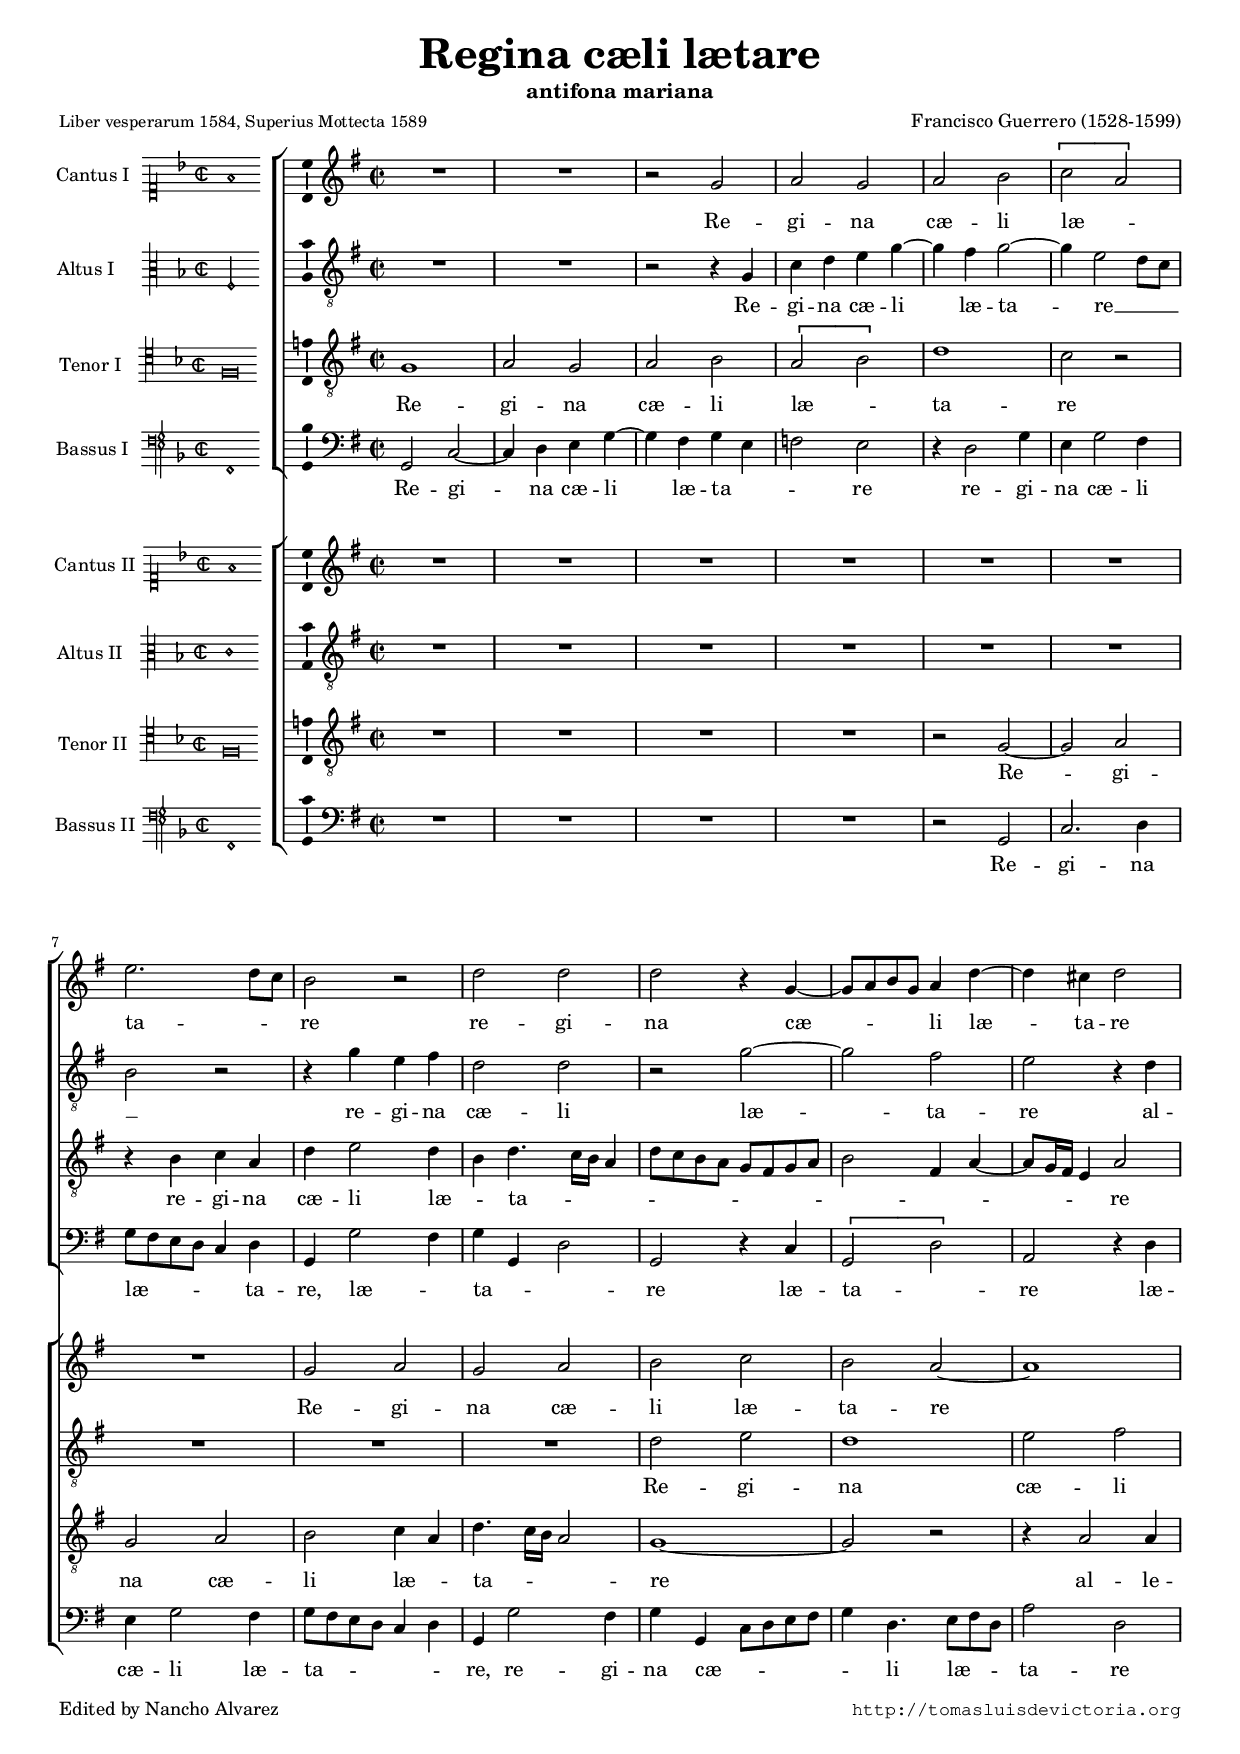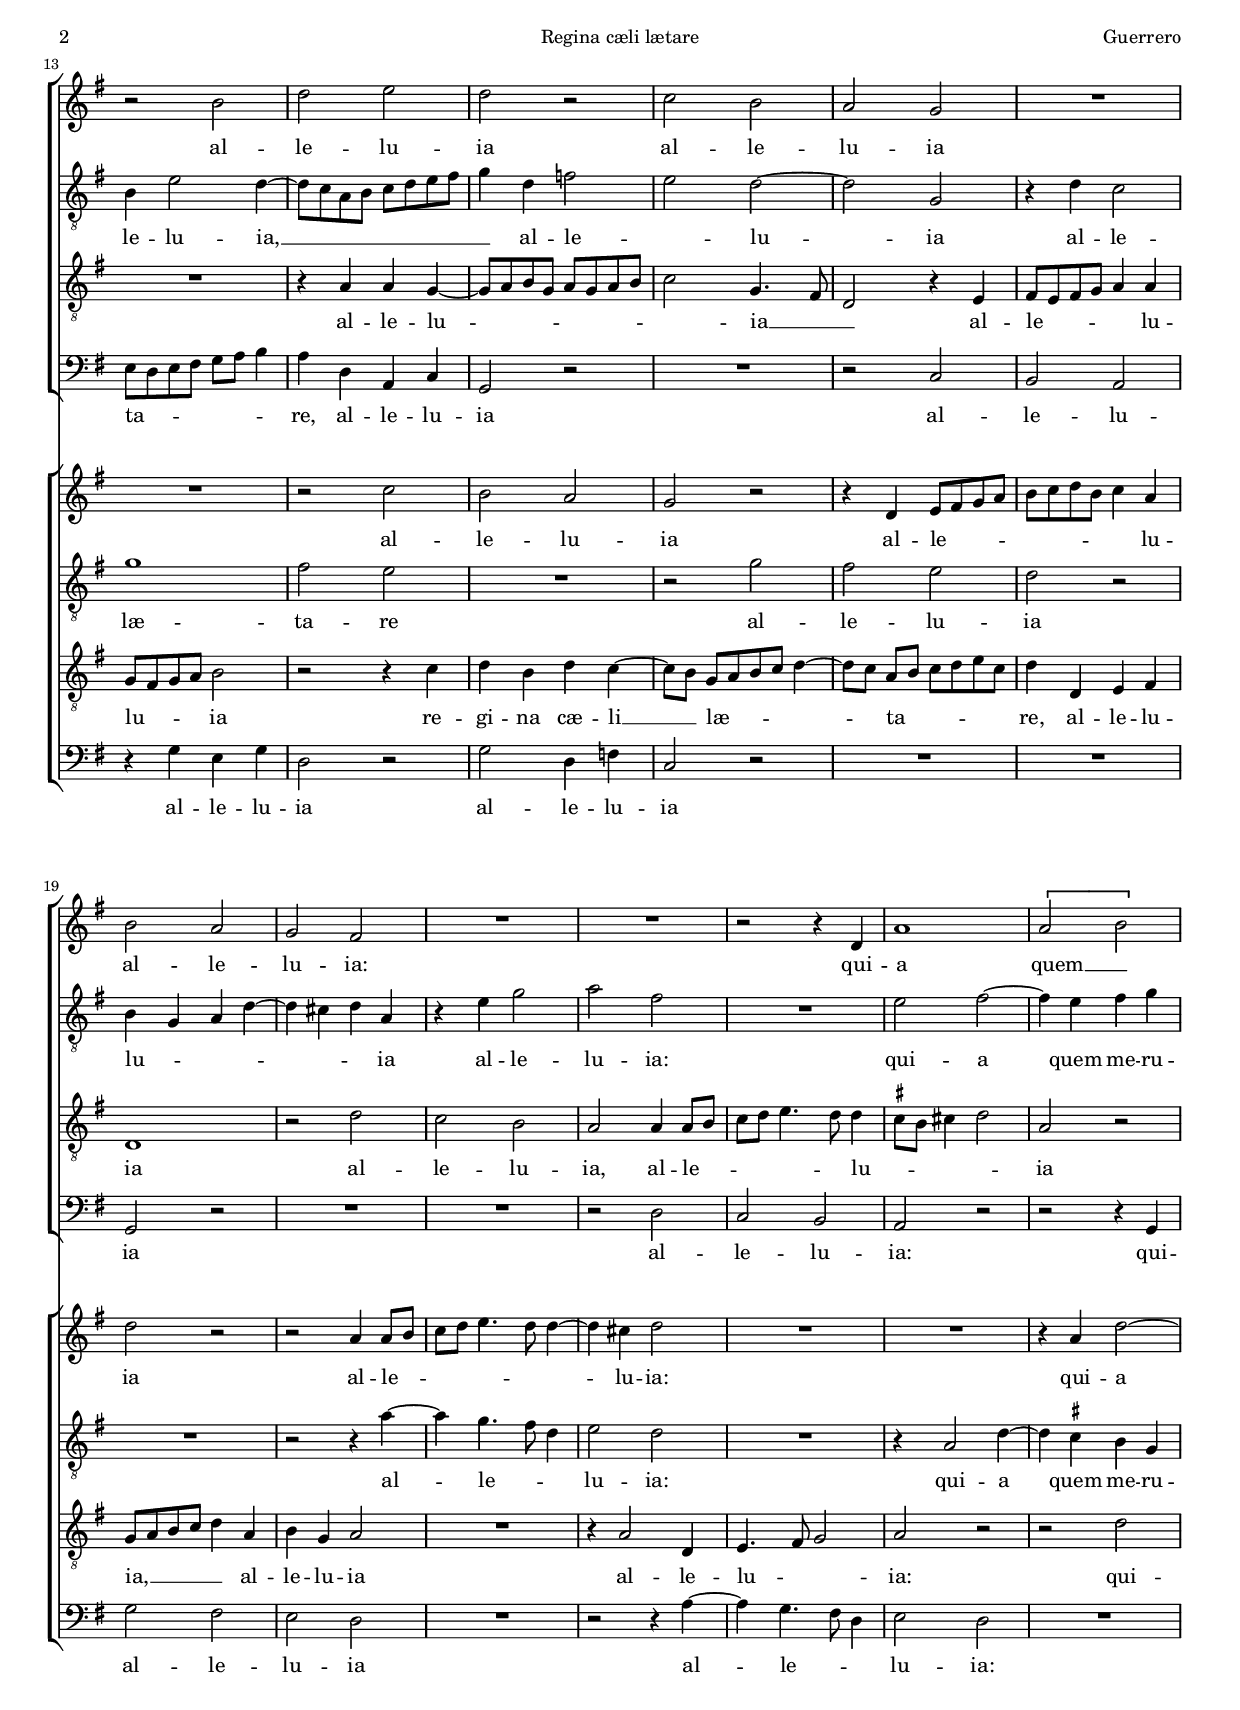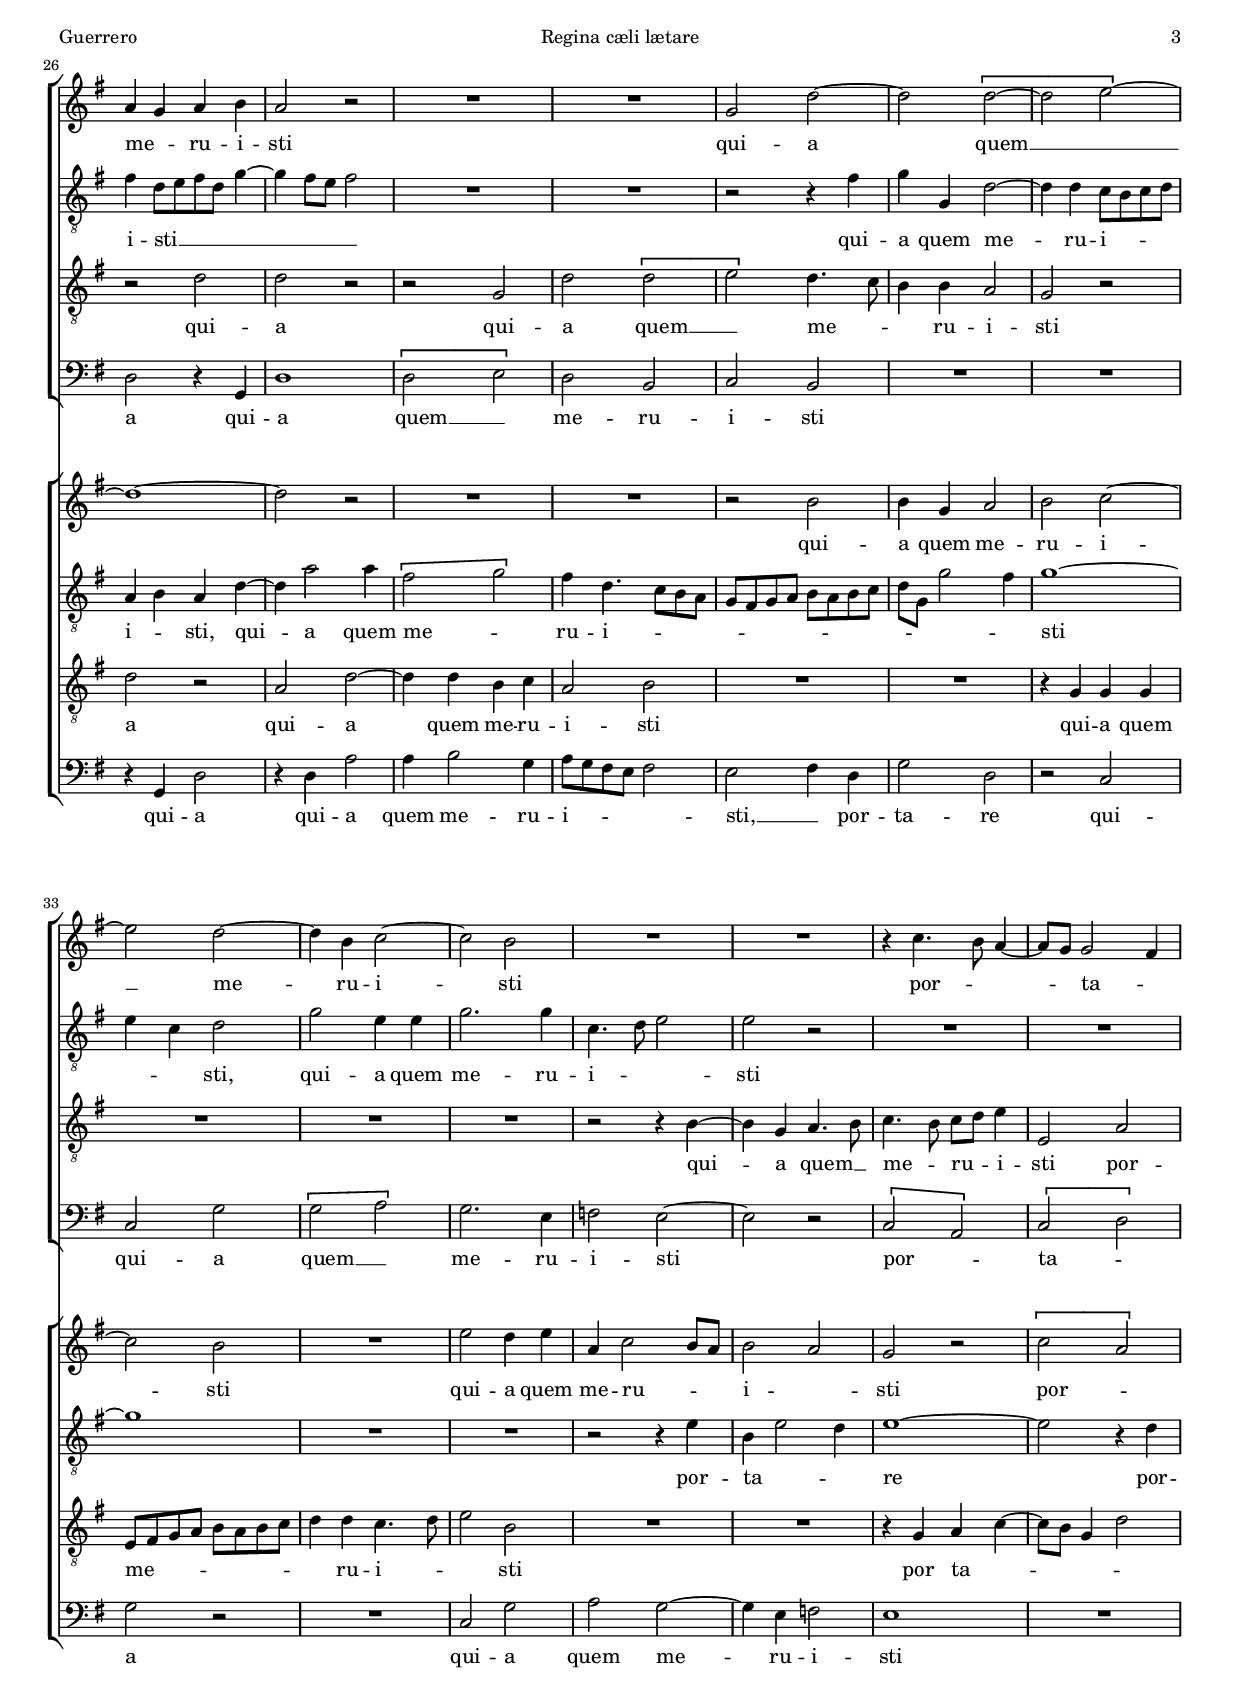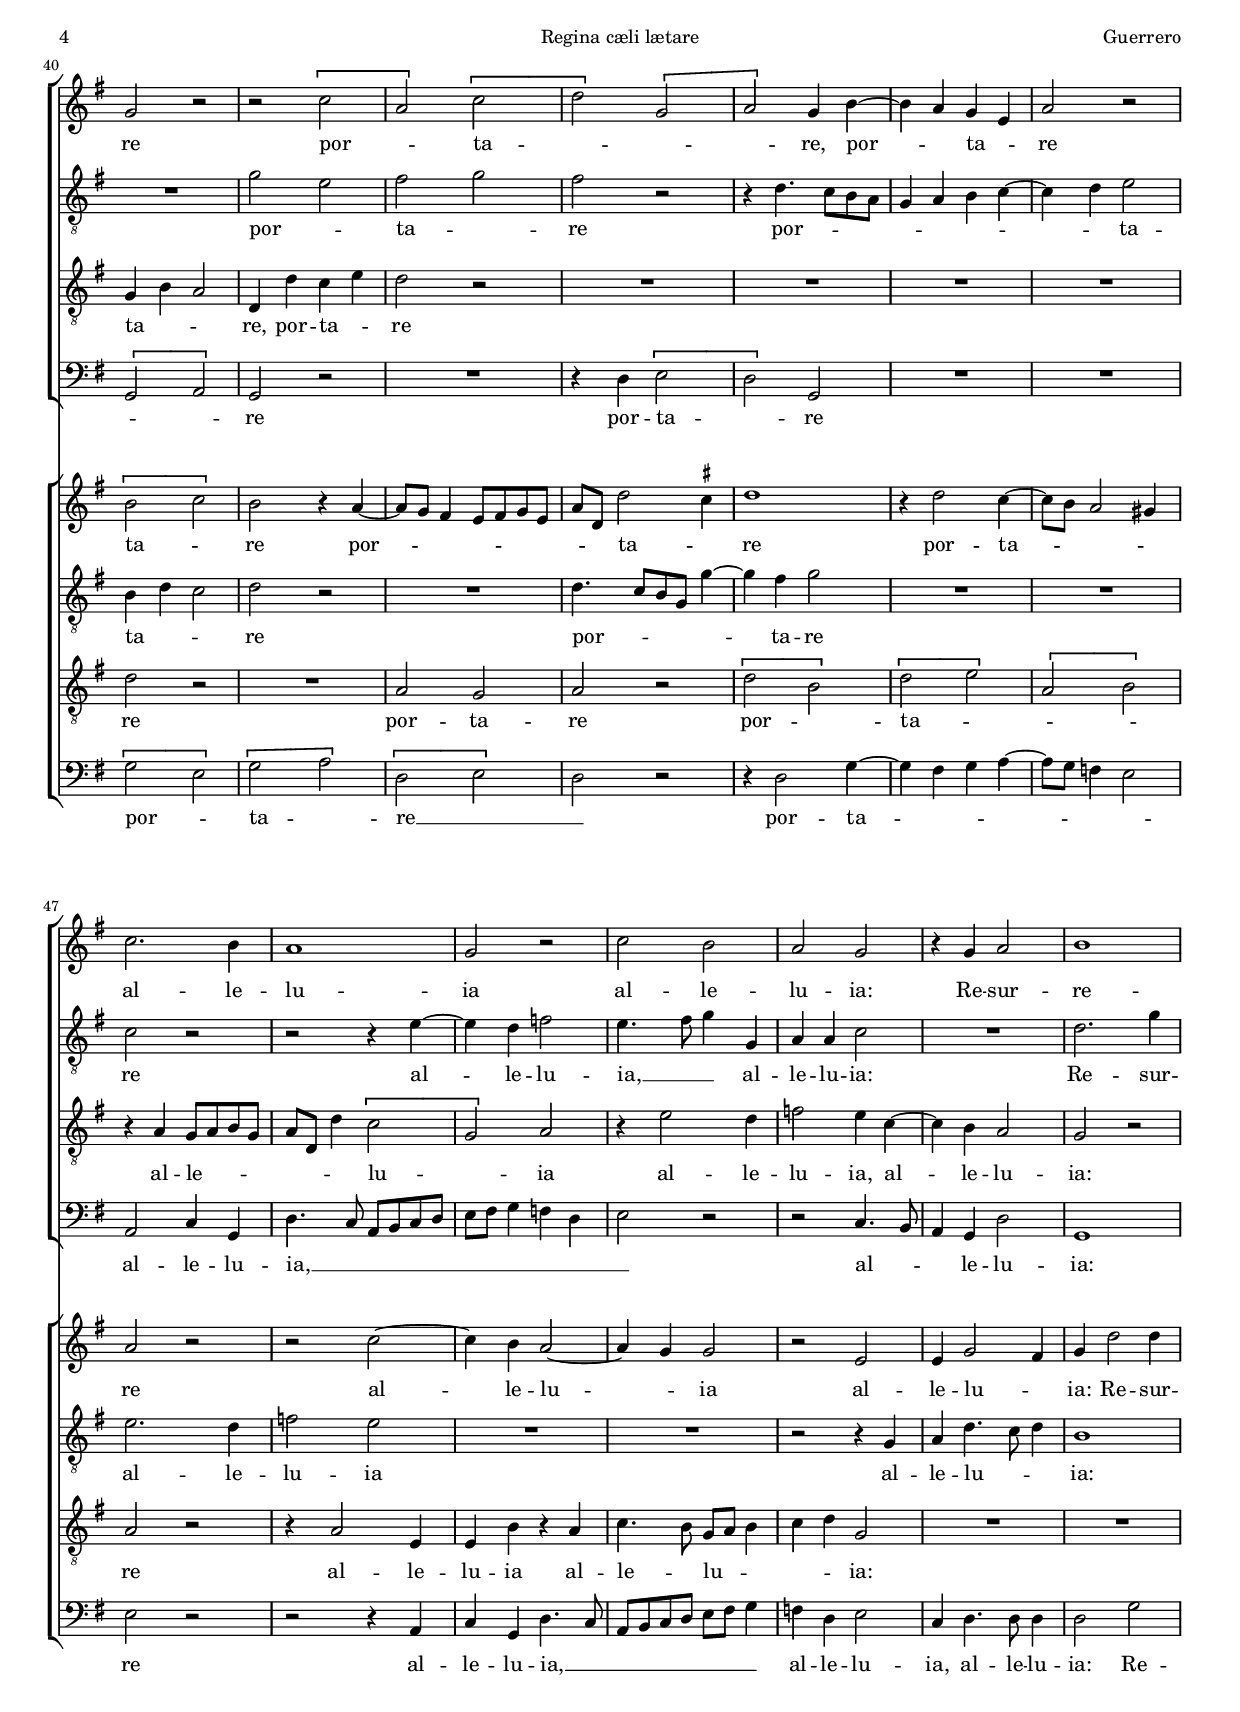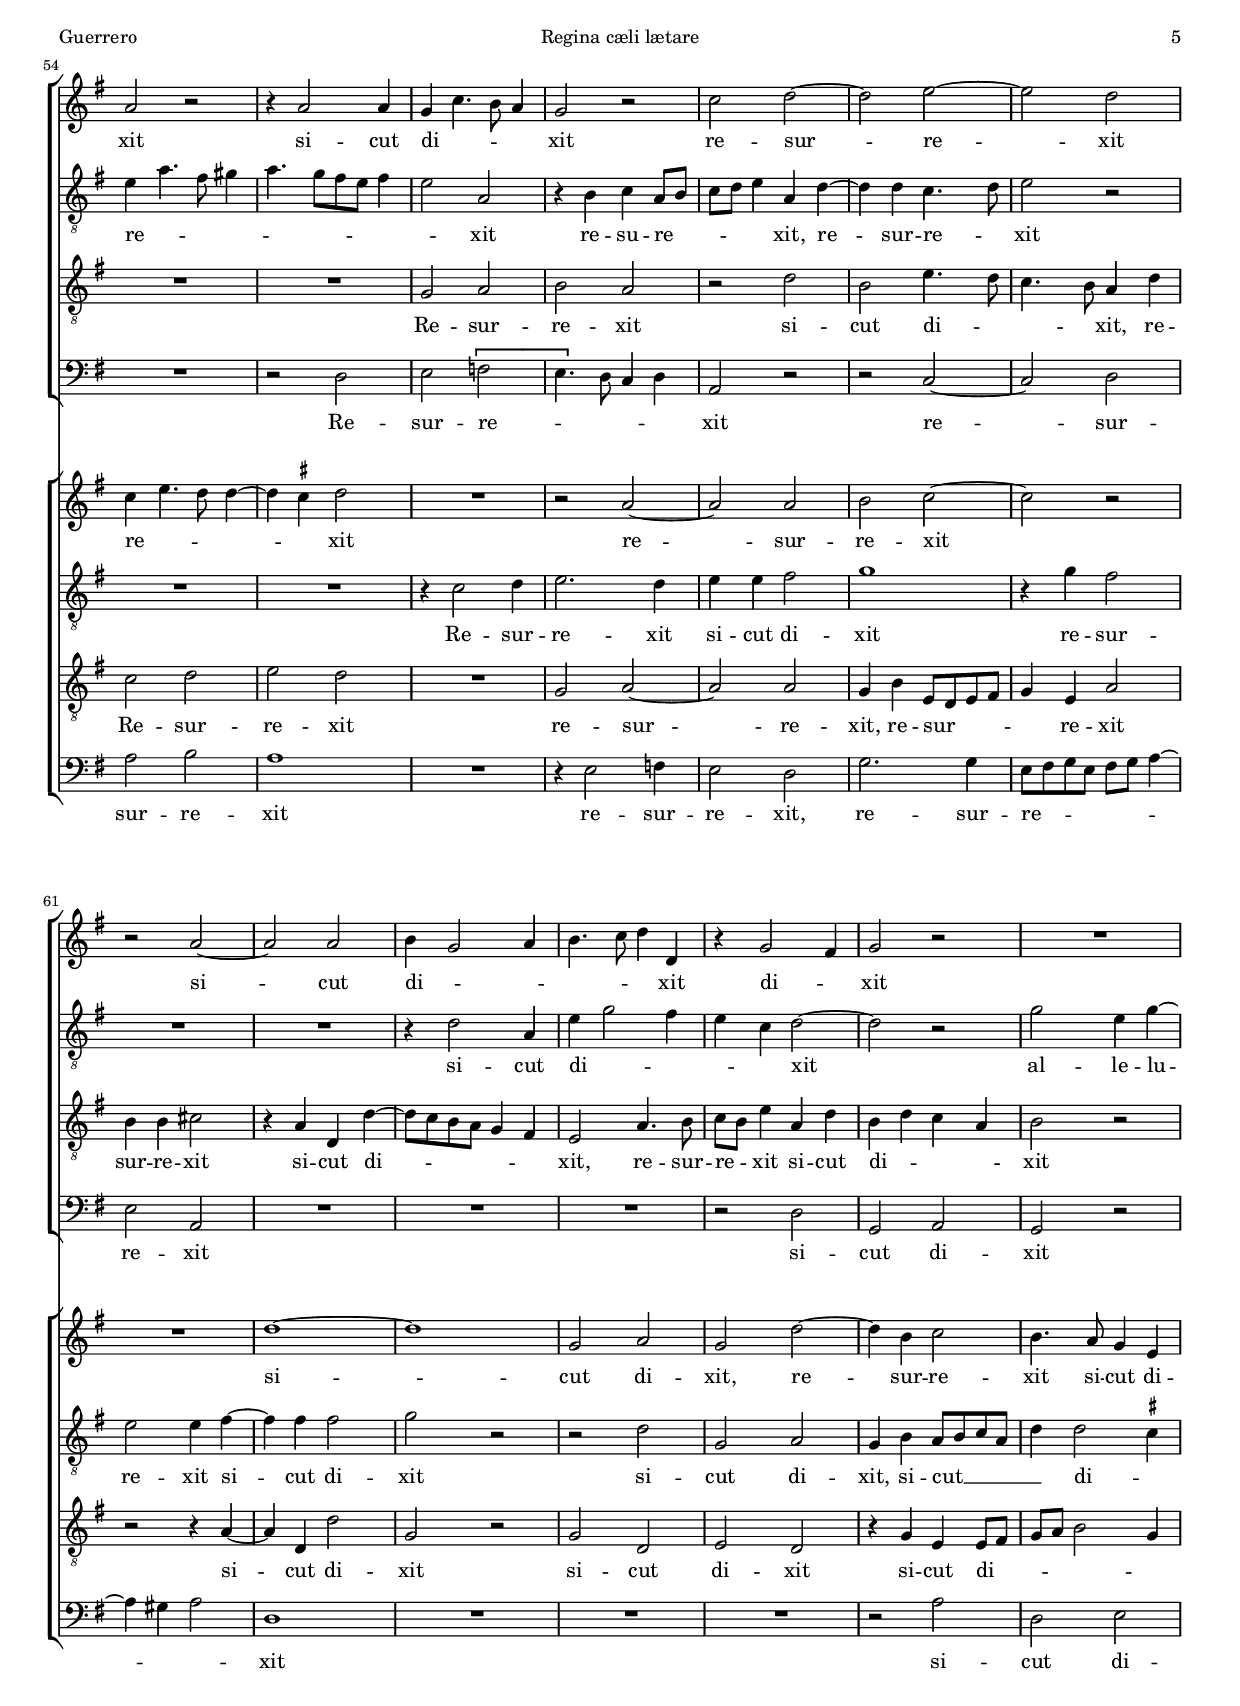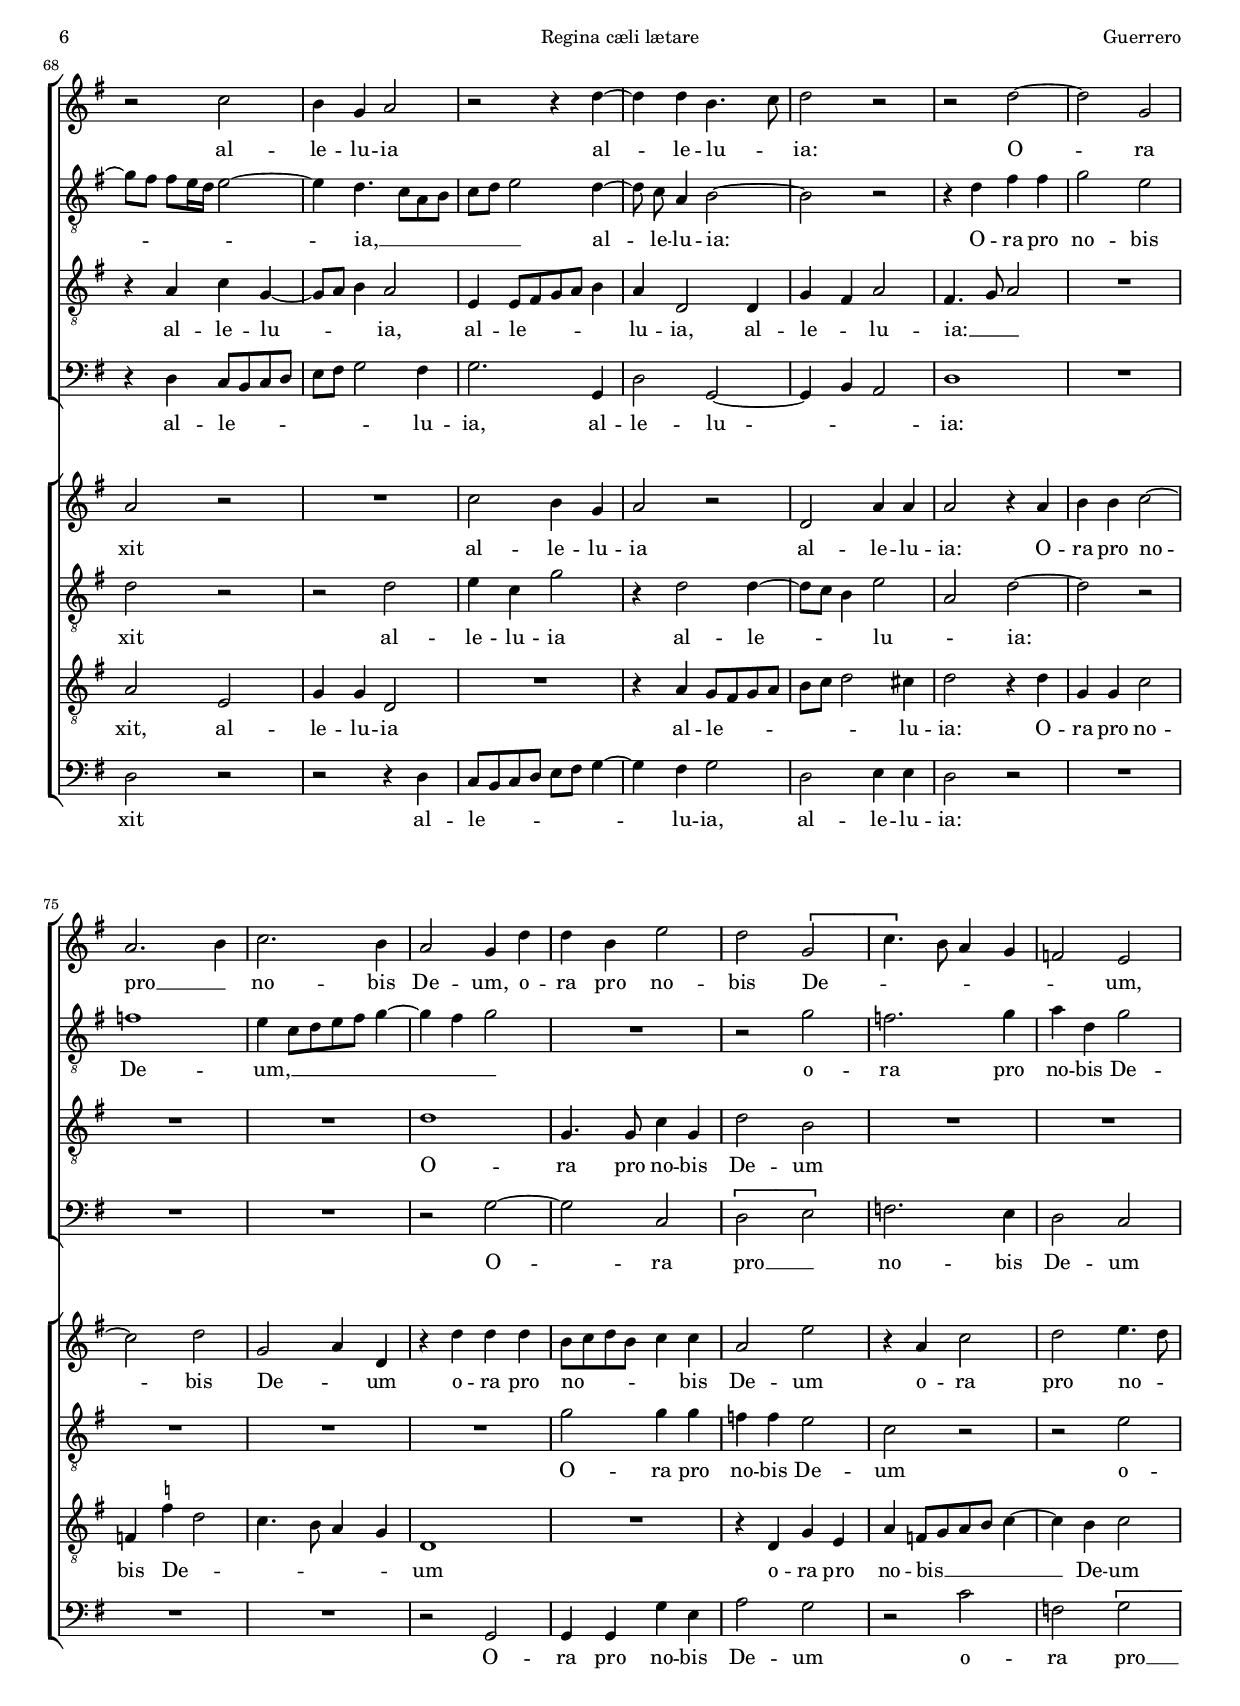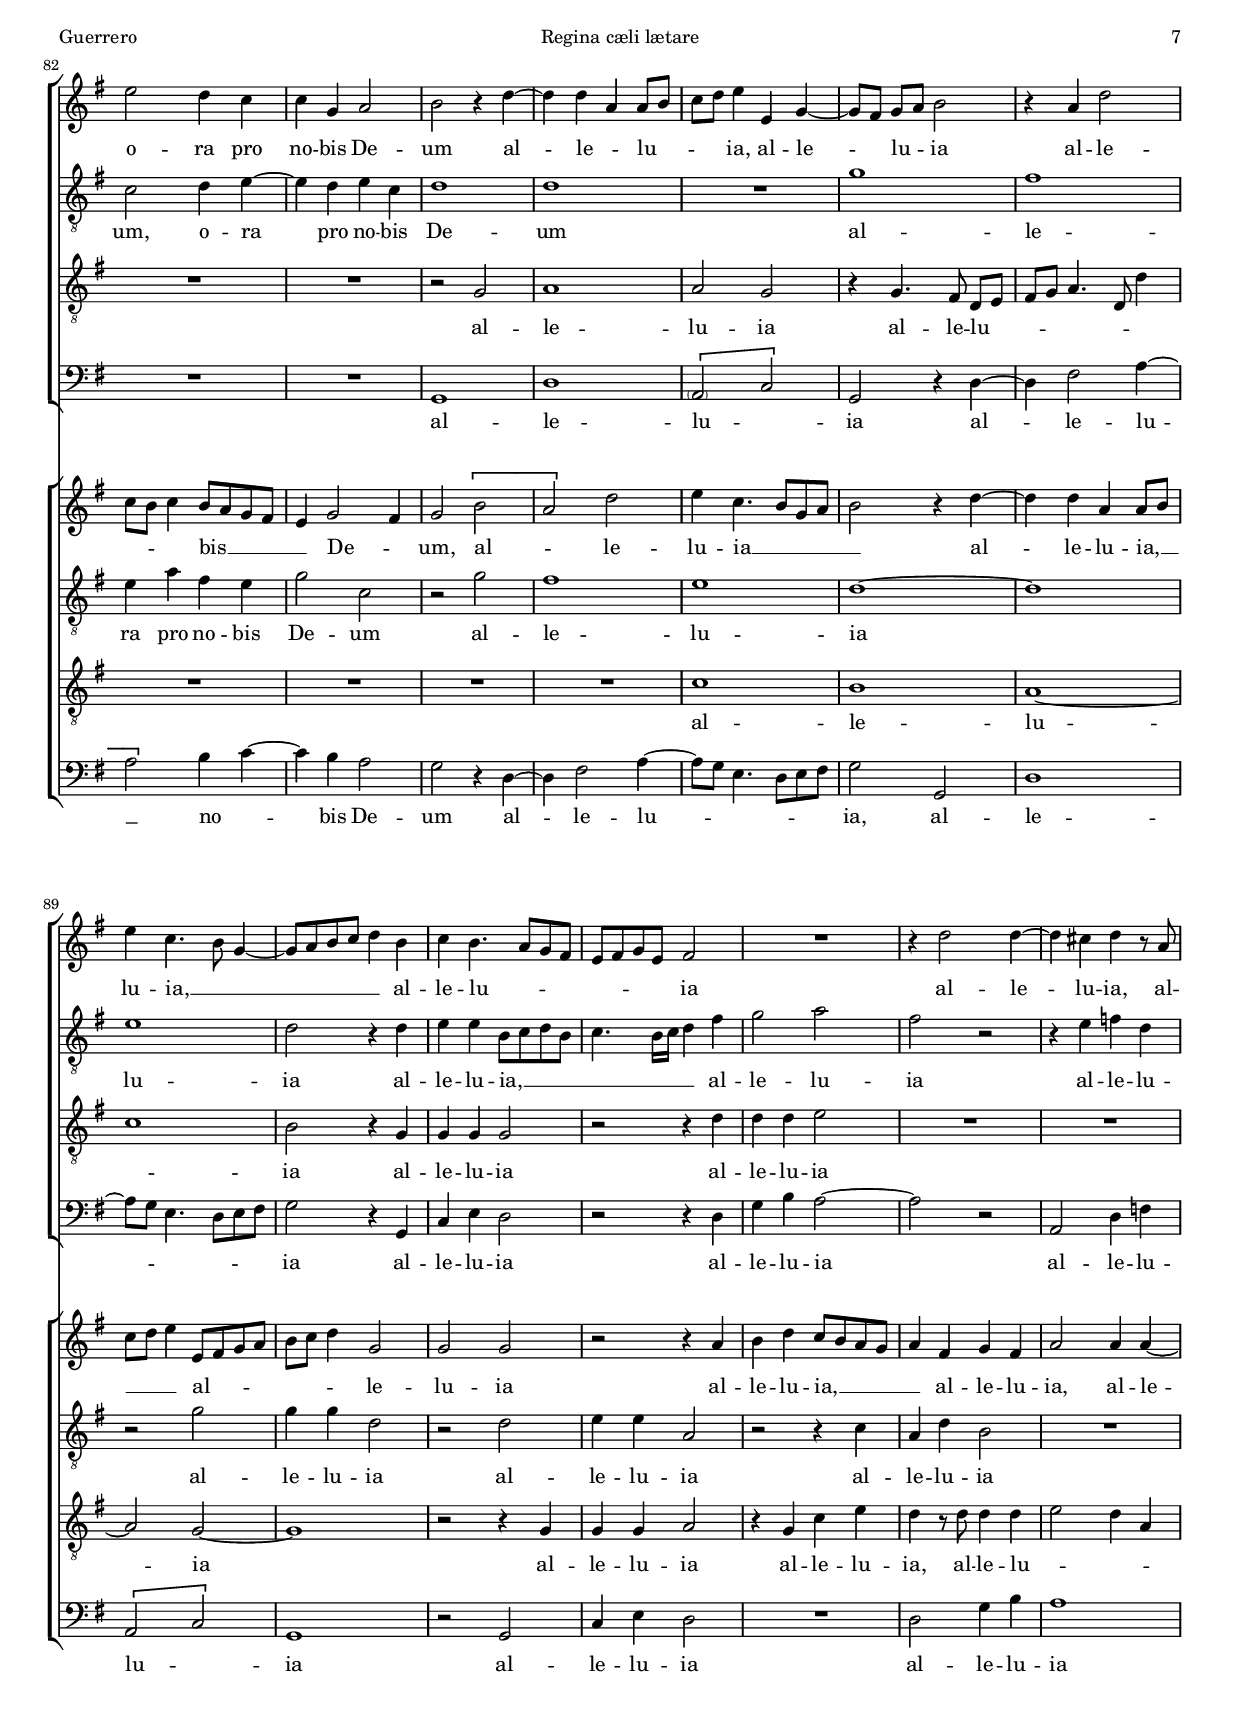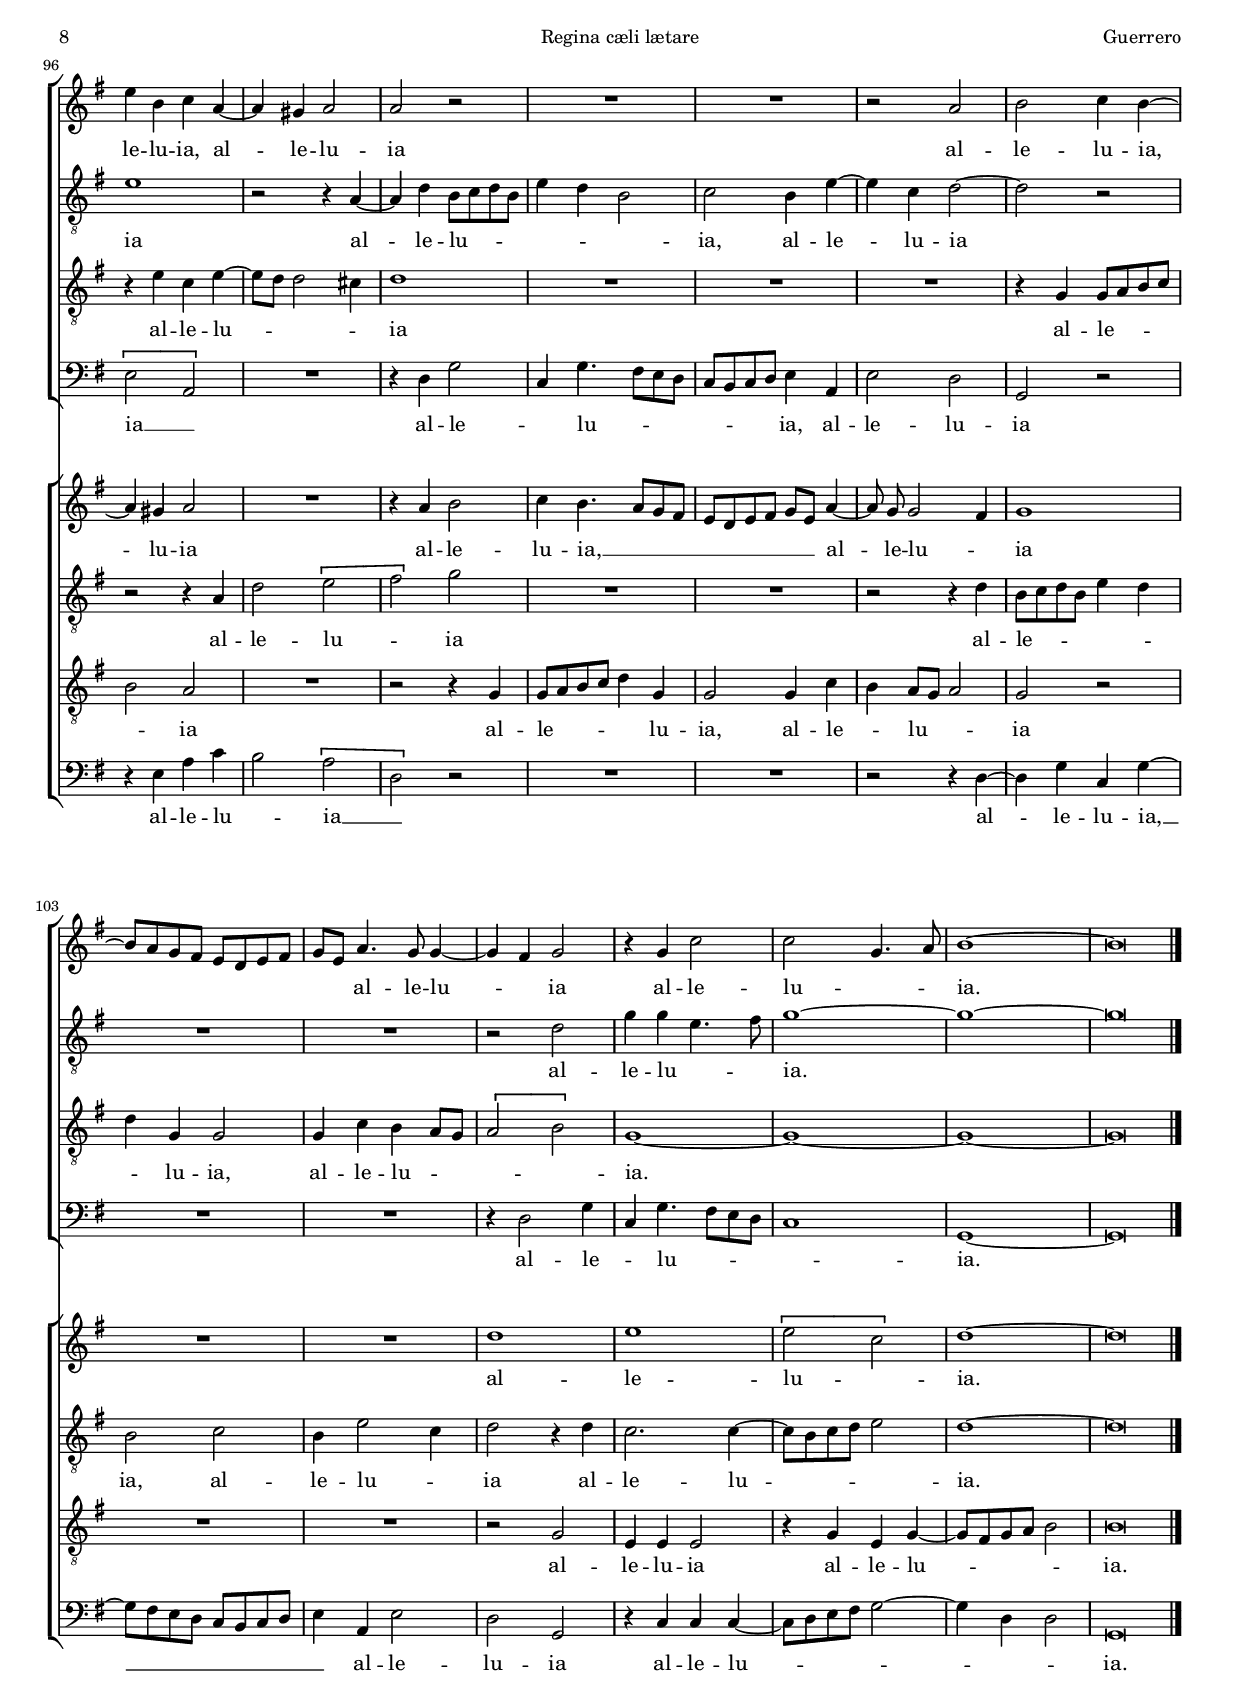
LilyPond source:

\version "2.22.0"

#(set-default-paper-size "a4")
#(set-global-staff-size 16.1)
#(ly:set-option 'point-and-click #f)
%mobile -s10.7 -i2.3

italicas=\override LyricText.font-shape = #'italic
rectas=\override LyricText.font-shape = #'upright
ss=\once \set suggestAccidentals = ##t
incipitwidth = 20
mtempo={\tempo 4 = 100}
mtempob={\tempo 4 = 50}
mt=#(define-music-function (offset) (number?) ; move lyric text
      #{ \once \override LyricText.X-offset = -$offset #})

htitle="Regina cæli lætare"
hcomposer="Guerrero"

\header {
	title=\markup{\fontsize #3 "Regina cæli lætare"}
	subtitle="antifona mariana"
	composer="Francisco Guerrero (1528-1599)"
        pdfauthor=\composer
	%opus="(-)"
	poet=\markup{\smaller "Liber vesperarum 1584, Superius Mottecta 1589"}
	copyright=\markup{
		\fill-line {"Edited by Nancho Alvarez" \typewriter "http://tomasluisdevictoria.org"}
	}
%	tagline=""
}


global={\key f \major \time 2/2  \skip 1*109 \bar "|."
}

cantus=\relative c' {
	R1*4/4
	R1*4/4
	r2 f
	g f
%5
	g a
	\[bes g\]
	d'2. c8 bes
	a2 r
	c c
%10
	c r4 f, ~
	f8 g a f g4 c ~
	c b c2
	r a
	c d
%15
	c r
	bes a
	g f
	R1*4/4
	a2 g
%20
	f e
	R1*4/4
	R1*4/4
	r2 r4 c
	g'1
%25
	\[g2 a\]
	g4 f g a
	g2 r
	R1*4/4
	R1*4/4
%30
	f2 c' ~
	c \[c ~
	c d ~ \]
	d c ~
	c4 a bes2 ~
%35
	bes a
	R1*4/4
	R1*4/4
	r4 bes4. a8 g4 ~
	g8 f f2 e4
%40
	f2 r
	r \[bes
	g\] \[bes
	c\] \[f,
	g\] f4 a ~
%45
	a g f d
	g2 r
	bes2. a4
	g1
	f2 r
%50
	bes a
	g f
	r4 f g2
	a1
	g2 r
%55
	r4 g2 g4
	f bes4. a8 g4
	f2 r
	bes c ~
	c d ~
%60
	d c
	r g ~
	g g
	a4 f2 g4
	a4. bes8 c4 c,
%65
	r f2 e4
	f2 r
	R1*4/4
	r2 bes
	a4 f g2
%70
	r r4 c ~
	c c a4. bes8
	c2 r
	r c ~
	c f,
%75
	g2. a4
	bes2. a4
	g2 f4 c'
	c a d2
	c \[f,
%80
	bes4.\] a8 g4 f
	es2 d
	d' c4 bes
	bes f g2
	a r4 c ~
%85
	c c g g8 a
	bes c d4 d, f ~
	f8[ e] f[ g] a2
	r4 g c2
	d4 bes4. a8 f4 ~
%90
	f8 g a bes c4 a
	bes a4. g8 f e
	d e f d e2
	R1*4/4
	r4 c'2 c4 ~
%95
	c b c r8 g
	d'4 a bes g ~
	g fis g2
	g r
	R1*4/4
%100
	R1*4/4
	r2 g
	a bes4 a ~
	a8 g f e d c d e
	f d g4. f8 f4 ~
%105
	f e f2
	r4 f bes2
	bes f4. g8
	a1 ~
	a\breve*1/2
}

cantusdos=\relative c' {
	R1*4/4
	R1*4/4
	R1*4/4
	R1*4/4
%5
	R1*4/4
	R1*4/4
	R1*4/4
	f2 g
	f g
%10
	a bes
	a g ~
	g1
	R1*4/4
	r2 bes
%15
	a g
	f r
	r4 c d8 e f g
	a bes c a bes4 g
	c2 r
%20
	r g4 g8 a
	bes c d4. c8 c4 ~
	c b c2
	R1*4/4
	R1*4/4
%25
	r4 g c2 ~
	c1 ~
	c2 r
	R1*4/4
	R1*4/4
%30
	r2 a
	a4 f g2
	a bes ~
	bes a
	R1*4/4
%35
	d2 c4 d
	g, bes2 a8 g
	a2 g
	f r
	\[bes g\]
%40
	\[a bes\]
	a r4 g ~
	g8 f e4 d8 e f d
	g c, c'2 \ss b4
	c1
%45
	r4 c2 bes4 ~
	bes8 a g2 fis4
	g2 r
	r bes ~
	bes4 a g2 ~
%50
	g4 f f2
	r d
	d4 f2 e4
	f c'2 c4
	bes d4. c8 c4 ~
%55
	c4 \ss b4 c2
	R1*4/4
	r2 g ~
	g g
	a bes ~
%60
	bes r
	R1*4/4
	c1 ~
	c
	f,2 g
%65
	f c' ~
	c4 a bes2
	a4. g8 f4 d
	g2 r
	R1*4/4
%70
	bes2 a4 f
	g2 r
	c, g'4 g
	g2 r4 g
	a a bes2 ~
%75
	bes c
	f, g4 c,
	r c' c c
	a8 bes c a bes4 bes
	g2 d'
%80
	r4 g, bes2
	c d4. c8
	bes a bes4 a8 g f e
	d4 f2 e4
	f2 \[a
%85
	g\] c
	d4 bes4. a8 f g
	a2 r4 c ~
	c c g g8 a
	bes c d4 d,8 e f g
%90
	a bes c4 f,2
	f f
	r r4 g
	a c bes8 a g f
	g4 e f e
%95
	g2 g4 g ~
	g fis g2
	R1*4/4
	r4 g a2
	bes4 a4. g8 f e
%100
	d c d e f d g4 ~
	g8 \noBeam f f2 e4
	f1
	R1*4/4
	R1*4/4
%105
	c'1
	d
	\[d2 bes\]
	c1 ~
	c\breve*1/2
}

altus=\relative c {
	R1*4/4
	R1*4/4
	r2 r4 f
	bes c d f ~
%5
	f e f2 ~
	f4 d2 c8 bes
	a2 r
	r4 f' d e
	c2 c
%10
	r f ~
	f e
	d r4 c
	a d2 c4 ~
	c8 bes g a bes c d e
%15
	f4 c es2
	d c ~
	c f,
	r4 c' bes2
	a4 f g c ~
%20
	c b c g
	r d' f2
	g e
	R1*4/4
	d2 e ~
%25
	e4 d e f
	e  c8[ d e c] f4 ~
	f e8 d e2
	R1*4/4
	R1*4/4
%30
	r2 r4 e
	f f, c'2 ~
	c4 c bes8 a bes c
	d4 bes c2
	f d4 d
%35
	f2. f4
	bes,4. c8 d2
	d r
	R1*4/4
	R1*4/4
%40
	R1*4/4
	f2 d
	e f
	e r
	r4 c4. bes8 a g
%45
	f4 g a bes ~
	bes c d2
	bes r
	r r4 d ~
	d c es2
%50
	d4. e8 f4 f,
	g g bes2
	R1*4/4
	c2. f4
	d g4. e8 fis4
%55
	g4.  f8[ e d] e4
	d2 g,
	r4 a bes g8 a
	bes c d4 g, c ~
	c c bes4. c8
%60
	d2 r
	R1*4/4
	R1*4/4
	r4 c2 g4
	d' f2 e4
%65
	d bes c2 ~
	c r
	f d4 f ~
	 f8[ e]  e[ d16 c] d2 ~
	d4 c4. bes8 g a
%70
	bes c d2 c4 ~
	\set Staff.autoBeaming = ##f
	c8 bes g4 a2 ~
	\set Staff.autoBeaming = ##t
	a r
	r4 c e e
	f2 d
%75
	es1
	d4  bes8[ c d e] f4 ~
	f e f2
	R1*4/4
	r2 f
%80
	es2. f4
	g c, f2
	bes, c4 d ~
	d c d bes
	c1
%85
	c
	R1*4/4
	f1
	e
	d
%90
	c2 r4 c
	d d a8 bes c a
	bes4. a16 bes c4 e
	f2 g
	e r
%95
	r4 d es c
	d1
	r2 r4 g, ~
	g c a8 bes c a
	d4 c a2
%100
	bes a4 d ~
	d bes c2 ~
	c r
	R1*4/4
	R1*4/4
%105
	r2 c
	f4 f d4. e8
	f1 ~
	f ~
	f\breve*1/2
}

altusdos=\relative c' {
	R1*4/4
	R1*4/4
	R1*4/4
	R1*4/4
%5
	R1*4/4
	R1*4/4
	R1*4/4
	R1*4/4
	R1*4/4
%10
	c2 d
	c1
	d2 e
	f1
	e2 d
%15
	R1*4/4
	r2 f
	e d
	c r
	R1*4/4
%20
	r2 r4 g' ~
	g f4. e8 c4
	d2 c
	R1*4/4
	r4 g2 c4 ~
%25
	c \ss b a f
	g a g c ~
	c g'2 g4
	\[e2 f\]
	e4 c4. bes8 a g
%30
	f e f g a g a bes
	c f, f'2 e4
	f1 ~
	f
	R1*4/4
%35
	R1*4/4
	r2 r4 d
	a d2 c4
	d1 ~
	d2 r4 c
%40
	a c bes2
	c r
	R1*4/4
	c4.  bes8[ a f] f'4 ~
	f e f2
%45
	R1*4/4
	R1*4/4
	d2. c4
	es2 d
	R1*4/4
%50
	R1*4/4
	r2 r4 f,
	g c4. bes8 c4
	a1
	R1*4/4
%55
	R1*4/4
	r4 bes2 c4
	d2. c4
	d d e2
	f1
%60
	r4 f e2
	d d4 e ~
	e e e2
	f r
	r c
%65
	f, g
	f4 a g8 a bes g
	c4 c2 \ss b4
	c2 r
	r c
%70
	d4 bes f'2
	r4 c2 c4 ~
	c8 bes a4 d2
	g, c ~
	c r
%75
	R1*4/4
	R1*4/4
	R1*4/4
	f2 f4 f
	es es d2
%80
	bes r
	r d
	d4 g e d
	f2 bes,
	r f'
%85
	e1
	d
	c ~
	c
	r2 f
%90
	f4 f c2
	r c
	d4 d g,2
	r r4 bes
	g c a2
%95
	R1*4/4
	r2 r4 g
	c2 \[d
	e\] f
	R1*4/4
%100
	R1*4/4
	r2 r4 c
	a8 bes c a d4 c
	a2 bes
	a4 d2 bes4
%105
	c2 r4 c
	bes2. bes4 ~
	bes8 a bes c d2
	c1 ~
	c\breve*1/2
}

tenor=\relative c {
	f1
	g2 f
	g a
	\[g a\]
%5
	c1
	bes2 r
	r4 a bes g
	c d2 c4
	a c4. bes16 a g4
%10
	c8 bes a g f e f g
	a2 e4 g ~
	g8 f16 e d4 g2
	R1*4/4
	r4 g g f ~
%15
	f8 g a f g f g a
	bes2 f4. e8
	c2 r4 d
	e8 d e f g4 g
	c,1
%20
	r2 c'
	bes a
	g g4 g8 a
	bes c d4. c8 c4
	\ss b8 a b!4 c2
%25
	g r
	r c
	c r
	r f,
	c' \[c
%30
	d\] c4. bes8
	a4 a g2
	f r
	R1*4/4
	R1*4/4
%35
	R1*4/4
	r2 r4 a ~
	a f g4. a8
	bes4. a8 bes c d4
	d,2 g
%40
	f4 a g2
	c,4 c' bes d
	c2 r
	R1*4/4
	R1*4/4
%45
	R1*4/4
	R1*4/4
	r4 g f8 g a f
	g c, c'4 \[bes2
	f\] g
%50
	r4 d'2 c4
	es2 d4 bes ~
	bes a g2
	f r
	R1*4/4
%55
	R1*4/4
	f2 g
	a g
	r c
	a d4. c8
%60
	bes4. a8 g4 c
	a a b2
	r4 g c, c' ~
	c8 bes a g f4 e
	d2 g4. a8
%65
	bes a d4 g, c
	a c bes g
	a2 r
	r4 g bes f ~
	f8 g a4 g2
%70
	d4  d8[ e f g] a4
	g c,2 c4
	f e g2
	e4. f8 g2
	R1*4/4
%75
	R1*4/4
	R1*4/4
	c1
	f,4. f8 bes4 f
	c'2 a
%80
	R1*4/4
	R1*4/4
	R1*4/4
	R1*4/4
	r2 f
%85
	g1
	g2 f
	r4 f4. e8 c[ d]
	e f g4. c,8 c'4
	bes1
%90
	a2 r4 f
	f f f2
	r r4 c'
	c c d2
	R1*4/4
%95
	R1*4/4
	r4 d bes d ~
	d8 c c2 b4
	c1
	R1*4/4
%100
	R1*4/4
	R1*4/4
	r4 f, f8 g a bes
	c4 f, f2
	f4 bes a g8 f
%105
	\[g2 a\]
	f1 ~
	f ~
	f ~
	f\breve*1/2
}

tenordos=\relative c {
	R1*4/4
	R1*4/4
	R1*4/4
	R1*4/4
%5
	r2 f ~
	f g
	f g
	a bes4 g
	c4. bes16 a g2
%10
	f1 ~
	f2 r
	r4 g2 g4
	f8 e f g a2
	r r4 bes
%15
	c a c bes ~
	bes8[ a] f[ g a bes] c4 ~
	c8[ bes] g[ a] bes c d bes
	c4 c, d e
	f8 g a bes c4 g
%20
	a f g2
	R1*4/4
	r4 g2 c,4
	d4. e8 f2
	g r
%25
	r c
	c r
	g c ~
	c4 c a bes
	g2 a
%30
	R1*4/4
	R1*4/4
	r4 f f f
	d8 e f g a g a bes
	c4 c bes4. c8
%35
	d2 a
	R1*4/4
	R1*4/4
	r4 f g bes ~
	bes8 a f4 c'2
%40
	c r
	R1*4/4
	g2 f
	g r
	\[c a\]
%45
	\[c d\]
	\[g, a\]
	g r
	r4 g2 d4
	d a' r g
%50
	bes4. a8 f g a4
	bes c f,2
	R1*4/4
	R1*4/4
	bes2 c
%55
	d c
	R1*4/4
	f,2 g ~
	g g
	f4 a d,8 c d e
%60
	f4 d g2
	r r4 g ~
	g c, c'2
	f, r
	f c
%65
	d c
	r4 f d d8 e
	f g a2 f4
	g2 d
	f4 f c2
%70
	R1*4/4
	r4 g' f8 e f g
	a bes c2 b4
	c2 r4 c
	f, f bes2
%75
	es,4 \ss es' c2
	bes4. a8 g4 f
	c1
	R1*4/4
	r4 c f d
%80
	g  es8[ f g a] bes4 ~
	bes a bes2
	R1*4/4
	R1*4/4
	R1*4/4
%85
	R1*4/4
	bes1
	a
	g ~
	g2 f ~
%90
	f1
	r2 r4 f
	f f g2
	r4 f bes d
	c r8 c c4 c
%95
	d2 c4 g
	a2 g
	R1*4/4
	r2 r4 f
	f8 g a bes c4 f,
%100
	f2 f4 bes
	a g8 f g2
	f r
	R1*4/4
	R1*4/4
%105
	r2 f
	d4 d d2
	r4 f d f ~
	f8 e f g a2
	a\breve*1/2
}

bassus=\relative c, {
	f2 bes ~
	bes4 c d f ~
	f e f d
	es2 d
%5
	r4 c2 f4
	d f2 e4
	f8 e d c bes4 c
	f, f'2 e4
	f f, c'2
%10
	f, r4 bes
	\[f2 c'\]
	g r4 c
	d8 c d e f g a4
	g c, g bes
%15
	f2 r
	R1*4/4
	r2 bes
	a g
	f r
%20
	R1*4/4
	R1*4/4
	r2 c'
	bes a
	g r
%25
	r r4 f
	c'2 r4 f,
	c'1
	\[c2 d\]
	c a
%30
	bes a
	R1*4/4
	R1*4/4
	bes2 f'
	\[f g\]
%35
	f2. d4
	es2 d ~
	d r
	\[bes g\]
	\[bes c\]
%40
	\[f, g\]
	f r
	R1*4/4
	r4 c' \[d2
	c\] f,
%45
	R1*4/4
	R1*4/4
	g2 bes4 f
	c'4. bes8 g a bes c
	d e f4 es c
%50
	d2 r
	r bes4. a8
	g4 f c'2
	f,1
	R1*4/4
%55
	r2 c'
	d \[es
	d4.\] c8 bes4 c
	g2 r
	r bes ~
%60
	bes c
	d g,
	R1*4/4
	R1*4/4
	R1*4/4
%65
	r2 c
	f, g
	f r
	r4 c' bes8 a bes c
	d e f2 e4
%70
	f2. f,4
	c'2 f, ~
	f4 a g2
	c1
	R1*4/4
%75
	R1*4/4
	R1*4/4
	r2 f ~
	f bes,
	\[c d\]
%80
	es2. d4
	c2 bes
	R1*4/4
	R1*4/4
	f1
%85
	c'
	\[\parenthesize g2 bes\]
	f r4 c' ~
	c e2 g4 ~
	g8 f d4. c8 d e
%90
	f2 r4 f,
	bes d c2
	r r4 c
	f a g2 ~
	g r
%95
	g, c4 es
	\[d2 g,\]
	R1*4/4
	r4 c f2
	bes,4 f'4. e8 d c
%100
	bes a bes c d4 g,
	d'2 c
	f, r
	R1*4/4
	R1*4/4
%105
	r4 c'2 f4
	bes, f'4. e8 d c
	bes1
	f ~
	f\breve*1/2
}

bassusdos=\relative c, {
	R1*4/4
	R1*4/4
	R1*4/4
	R1*4/4
%5
	r2 f
	bes2. c4
	d f2 e4
	f8 e d c bes4 c
	f, f'2 e4
%10
	f f, bes8 c d e
	f4 c4. d8 e c
	g'2 c,
	r4 f d f
	c2 r
%15
	f c4 es
	bes2 r
	R1*4/4
	R1*4/4
	f'2 e
%20
	d c
	R1*4/4
	r2 r4 g' ~
	g f4. e8 c4
	d2 c
%25
	R1*4/4
	r4 f, c'2
	r4 c g'2
	g4 a2 f4
	g8 f e d e2
%30
	d e4 c
	f2 c
	r bes
	f' r
	R1*4/4
%35
	bes,2 f'
	g f ~
	f4 d es2
	d1
	R1*4/4
%40
	\[f2 d\]
	\[f g\]
	\[c, d\]
	c r
	r4 c2 f4 ~
%45
	f e f g ~
	g8 f es4 d2
	d r
	r r4 g,
	bes f c'4. bes8
%50
	g a bes c d e f4
	es c d2
	bes4 c4. c8 c4
	c2 f
	g a
%55
	g1
	R1*4/4
	r4 d2 es4
	d2 c
	f2. f4
%60
	d8 e f d e f g4 ~
	g fis g2
	c,1
	R1*4/4
	R1*4/4
%65
	R1*4/4
	r2 g'
	c, d
	c r
	r r4 c
%70
	bes8 a bes c d e f4 ~
	f e f2
	c d4 d
	c2 r
	R1*4/4
%75
	R1*4/4
	R1*4/4
	r2 f,
	f4 f f' d
	g2 f
%80
	r bes
	es, \[f
	g\] a4 bes ~
	bes a g2
	f r4 c ~
%85
	c e2 g4 ~
	g8 f d4. c8 d e
	f2 f,
	c'1
	\[g2 bes\]
%90
	f1
	r2 f
	bes4 d c2
	R1*4/4
	c2 f4 a
%95
	g1
	r4 d g bes
	a2 \[g
	c,\] r
	R1*4/4
%100
	R1*4/4
	r2 r4 c ~
	c f bes, f' ~
	f8 e d c bes a bes c
	d4 g, d'2
%105
	c f,
	r4 bes bes bes ~
	bes8 c d e f2 ~
	f4 c c2
	f,\breve*1/2
}

textocantus=\lyricmode{
Re -- gi -- na cæ -- li læ -- _ ta -- _ _ re
re -- gi -- na cæ -- _ _ _ li læ -- ta -- re
al -- le -- lu -- ia
al -- le -- lu -- ia
al -- le -- lu -- ia:
qui -- a
\mt #1 quem __ _ me -- _ ru -- i -- sti
qui -- a \mt #1 quem __ _ me -- ru -- i -- sti
\mt #.5 por -- _ _ _ ta -- _ re
por -- _ ta -- _ _ _ re, 
por -- _ ta -- _ re
al -- le -- lu -- ia
al -- le -- lu -- ia:
Re -- sur -- re -- xit si -- cut di -- _ _ _ xit
re -- sur -- re -- xit si -- cut di -- _ _ _ _ _ xit
di -- _ xit
al -- le -- lu -- ia
al -- le -- lu -- _ ia:
O -- ra \mt #.2 pro __ _ no -- bis De -- um,
o -- ra pro no -- bis De -- _ _ _ _ _ um,
o -- ra pro no -- bis De -- um
al -- le -- _ lu -- _ _ _ ia,
al -- le -- _ lu -- _ ia
al -- le -- lu -- ia, __ _ _ _ _ _ _
al -- le -- lu -- _ _ _ _ _ _ _ ia
al -- le -- lu -- ia,
al -- le -- lu -- ia,
al -- le -- lu -- ia
al -- le -- lu -- ia, _ _ _ _ _ _ _ _ _ 
al -- le -- lu -- _ ia
al -- le -- lu -- _ _ ia. }

textoaltus=\lyricmode{
Re -- gi -- na cæ -- li læ -- ta -- re __ _ _ _ 
re -- gi -- na cæ -- li læ -- ta -- re
al -- le -- lu -- ia, __ _ _ _ _ _ _ _ _ 
al -- le -- _ lu -- ia
al -- le -- lu -- _ _ _ _ _ ia
al -- le -- lu -- ia:
qui -- a quem me -- ru -- i -- sti __ _ _ _ _ _ _ _ 
qui -- a quem me -- ru -- i -- _ _ _ _ _ sti,
qui -- a quem me -- ru -- i -- _ _ sti
por -- _ ta -- _ re
\mt #.5 por -- _ _ _ _ _ _ _ _ ta -- re
al -- le -- lu -- ia, __ _ _ 
al -- le -- lu -- ia:
Re -- sur -- re -- _ _ _ _ _ _ _ _ _ xit
re -- su -- re -- _ _ _ _ xit,
re -- sur -- re -- _ xit
si -- cut di -- _ _ _ _ xit al -- le -- lu -- _ _ _ _ _ ia, __ _ _ _ _ _ _ 
al -- le -- lu -- ia: O -- ra pro no -- bis De -- \mt #.5 um, __ _ _ _ _ _ _ _ 
o -- ra pro no -- bis De -- um,
o -- ra pro no -- bis De -- um
al -- le -- lu -- ia
al -- le -- lu -- ia, __ _ _ _ _ _ _ _ 
al -- le -- lu -- ia
al -- le -- lu -- ia
al -- le -- lu -- _ _ _ _ _ _ ia,
al -- le -- lu -- ia al -- le -- lu -- _ _ ia. 
}

textotenor=\lyricmode{
Re -- gi -- na cæ -- li læ -- _ ta -- re
re -- gi -- na cæ -- li læ -- _ ta -- _ _ _ _ _ _ _ _ _ _ _ _ _ _ _ _ _ re
al -- le -- lu -- _ _ _ _ _ _ _ _ ia __ _ _ 
al -- le -- _ _ _ _ lu -- ia
al -- le -- lu -- ia,
al -- le -- _ _ _ _ _ lu -- _ _ _ _ ia
qui -- a
qui -- a \mt #1 quem __ _ me -- _ _ ru -- i -- sti
qui -- a \mt #1 quem __ _ me -- _ ru -- _ i -- sti por -- ta -- _ _ re, 
por -- ta -- _ re
al -- le -- _ _ _ _ _ _ lu -- _ ia
al -- le -- lu -- ia,
al -- le -- lu -- ia:
Re -- sur -- re -- xit si -- cut di -- _ _ _ xit,
re -- sur -- re -- xit 
si -- cut di -- _ _ _ _ _ xit,
re -- sur -- re -- _ xit si -- cut di -- _ _ _ xit
al -- le -- lu -- _ _ ia,
al -- le -- _ _ _ _ lu -- ia,
al -- le -- _ lu -- ia: __ _ _ 
O -- ra pro no -- bis De -- um
al -- le -- lu -- ia
al -- le -- lu -- _ _ _ _ _ _ _ ia
al -- le -- lu -- ia
al -- le -- lu -- ia
al -- le -- lu -- _ _ _ ia
al -- le -- _ _ _ _ lu -- ia,
al -- le -- lu -- _ _ _ _ ia. 
}

textobassus=\lyricmode{
Re -- gi -- na cæ -- li læ -- ta -- _ _ re
re -- gi -- na cæ -- li læ -- _ _ _ _ ta -- re,
læ -- _ ta -- _ _ re
læ -- ta -- _ re
læ -- ta -- _ _ _ _ _ _ re,
al -- le -- lu -- ia
al -- le -- lu -- ia
al -- le -- lu -- ia:
qui -- a
qui -- a \mt #1 quem __ _ me -- ru -- i -- sti
qui -- a \mt #1 quem __ _ me -- ru -- i -- sti por -- _ ta -- _ _ _ re
por -- ta -- _ re
al -- le -- lu -- ia, __ _ _ _ _ _ _ _ _ _ _ _ 
al -- _ _ le -- lu -- ia:
Re -- sur -- re -- _ _ _ _ xit
re -- sur -- re -- xit
si -- cut di -- xit
al -- le -- _ _ _ _ _ _ lu -- ia,
al -- le -- lu -- _ _ ia:
O -- ra \mt #.4 pro __ _ no -- bis De -- um
al -- le -- lu -- _ ia
al -- le -- lu -- _ _ _ _ _ ia
al -- le -- lu -- ia
al -- le -- lu -- ia al -- le -- lu -- ia __ _
al -- le -- _ lu -- _ _ _ _ _ _ _ ia,
al -- le -- lu -- ia
al -- le -- _ lu -- _ _ _ _ ia. }


textocantusdos=\lyricmode{
Re -- gi -- na cæ -- li læ -- ta -- re al -- le -- lu -- ia
al -- le -- _ _ _ _ _ _ _ _ lu -- ia
al -- le -- _ _ _ _ _ _ lu -- ia:
qui -- a 
qui -- a quem me -- ru -- i -- sti
qui -- a quem me -- ru -- _ _ i -- _ sti
\mt #.2 por -- _ ta -- _ re
\mt #.5 por -- _ _ _ _ _ _ _ _ ta -- _ re
por -- ta -- _ _ _ re
al -- le -- lu -- _ ia
al -- le -- lu -- _ ia:
Re -- sur -- re -- _ _ _ _ xit
re -- sur -- re -- xit si -- cut di -- xit,
re -- sur -- re -- xit
si -- cut di -- xit
al -- le -- lu -- ia
al -- le -- lu -- ia:
O -- ra pro no -- bis De -- _ um
o -- ra pro no -- _ _ _ _ bis De -- um
o -- ra pro no -- _ _ _ _ bis __ _ _ _ _ De -- _ um,
al -- _ le -- lu -- ia __ _ _ _ _ 
al -- le -- lu -- ia, __ _ _ _ _ 
al -- _ _ _ _ _ _ le -- lu -- ia
al -- le -- lu -- ia, __ _ _ _ _ 
al -- le -- lu -- ia,
al -- le -- lu -- ia
al -- le -- lu -- ia, __ _ _ _ _ _ _ _ _ _ 
al -- le -- lu -- _ ia
al -- le -- lu -- _ ia. }


textoaltusdos=\lyricmode{
Re -- gi -- na cæ -- li læ -- ta -- re
al -- le -- lu -- ia
al -- le -- _ _ lu -- ia:
qui -- a quem me -- ru -- i -- _ sti,
qui -- a quem me -- _ ru -- i -- _ _ _ _ _ _ _ _ _ _ _ _ _ _ _ sti por -- ta -- _ _ re por -- ta -- _ _ re
por -- _ _ _ _ ta -- re
al -- le -- lu -- ia
al -- le -- lu -- _ _ ia:
Re -- sur -- re -- xit
si -- cut di -- xit
re -- sur -- re -- xit
si -- cut di -- xit
si -- cut di -- xit,
si -- cut __ _ _ _ _ di -- _ xit
al -- le -- lu -- ia
al -- le -- _ _ lu -- _ ia: O -- ra pro no -- bis De -- um
o -- ra pro no -- bis De -- um
al -- le -- lu -- ia al -- le -- lu -- ia
al -- le -- lu -- ia
al -- le -- lu -- ia
al -- le -- lu -- _ ia
al -- le -- _ _ _ _ _ ia,
al -- le -- lu -- _ ia
al -- le -- lu -- _ _ _ _ ia. }

textotenordos=\lyricmode{
Re -- gi -- na cæ -- li \mt #.2 læ -- _ ta -- _ _ _ re al -- le -- lu -- _ _ _ ia
re -- gi -- na cæ -- li __ _ læ -- _ _ _ _ _ ta -- _ _ _ _ _ re,
al -- le -- lu -- ia, __ _ _ _ _ 
al -- le -- lu -- ia
al -- le -- lu -- _ _ ia:
qui -- a
qui -- a quem me -- ru -- i -- sti
qui -- a quem me -- _ _ _ _ _ _ _ _ ru -- i -- _ _ sti
por ta -- _ _ _ _ re
por -- ta -- re
\mt #.5 por -- _ ta -- _ _ _ re
al -- le -- lu -- ia
al -- le -- _ lu -- _ _ _ _ ia:
Re -- sur -- re -- xit
re -- sur -- re -- xit,
re -- sur -- _ _ _ _ re -- xit si -- cut di -- xit
si -- cut di -- xit
si -- cut di -- _ _ _ _ _ xit,
al -- le -- lu -- ia
al -- le -- _ _ _ _ _ _ lu -- ia:
O -- ra pro no -- bis De -- _ _ _ _ _ um
o -- ra pro no -- bis __ _ _ _ _ De -- um
al -- le -- lu -- ia al -- le -- lu -- ia
al -- le -- lu -- ia,
al -- le -- lu -- _ _ _ _ ia
al -- le -- _ _ _ _ lu -- ia,
al -- le -- _ lu -- _ _ ia
al -- le -- lu -- ia
al -- le -- lu -- _ _ _ _ ia.
}

textobassusdos=\lyricmode{
Re -- gi -- na cæ -- li læ -- ta -- _ _ _ _ _ re,
re -- gi -- na cæ -- _ _ _ _ _ li læ -- _ _ ta -- re
al -- le -- lu -- ia
al -- le -- lu -- ia
al -- le -- lu -- ia
al -- le -- _ _ lu -- ia:
qui -- a
qui -- a quem me -- ru -- i -- _ _ _ _ sti, __ _  
por -- ta -- re
qui -- a
qui -- a quem me -- ru -- i -- sti
por -- _ ta -- _ re __ _ _ 
por -- ta -- _ _ _ _ _ _ re
al -- le -- lu -- ia, __ _ _ _ _ _ _ _ _ 
al -- le -- lu -- ia,
al -- le -- lu -- ia:
Re -- sur -- re -- xit
re -- sur -- re -- xit,
re -- sur -- re -- _ _ _ _ _ _ _ _ xit
si -- cut di -- xit
al -- le -- _ _ _ _ _ _ lu -- ia,
al -- le -- lu -- ia:
O -- ra pro no -- bis De -- um
o -- ra \mt #.5 pro __ _ no -- _ bis
De -- um
al -- le -- lu -- _ _ _ _ _ ia,
al -- le -- lu -- _ ia
al -- le -- lu -- ia
al -- le -- lu -- ia
al -- le -- lu -- _ ia __ _
al -- le -- lu -- ia, __ _ _ _ _ _ _ _ _ 
al -- le -- lu -- ia
al -- le -- lu -- _ _ _ _ _ _ ia.
}



incipitcantus=\markup{
	\score{
		{ 
		\set Staff.instrumentName="Cantus I  "
		\override NoteHead.style = #'neomensural
		\override Rest.style = #'neomensural
		\override Staff.TimeSignature.style = #'neomensural
		\cadenzaOn 
		\clef "petrucci-c1"
		\key f \major
		\time 2/2
		f'1
		} 
	\layout {
		\context {\Voice
			\remove Ligature_bracket_engraver
			\consists Mensural_ligature_engraver
		}
		line-width=\incipitwidth
		indent = 0
	}
	}
}


incipitaltus=\markup{
	\score{
		{ 
		\set Staff.instrumentName="Altus I     "
		\override NoteHead.style = #'neomensural 
		\override Rest.style = #'neomensural
		\override Staff.TimeSignature.style = #'neomensural
		\cadenzaOn 
		\clef "petrucci-c3"
		\key f \major
		\time 2/2
		f2
		} 
	\layout {
		\context {\Voice
			\remove Ligature_bracket_engraver
			\consists Mensural_ligature_engraver
		}
		line-width=\incipitwidth
		indent = 0
	}
	}
}


incipittenor=\markup{
	\score{
		{ 
		\set Staff.instrumentName="Tenor I   "
		\override NoteHead.style = #'neomensural 
		\override Rest.style = #'neomensural
		\override Staff.TimeSignature.style = #'neomensural
		\cadenzaOn 
		\clef "petrucci-c4"
		\key f \major
		\time 2/2
		f\breve
		} 
	\layout {
		\context {\Voice
			\remove Ligature_bracket_engraver
			\consists Mensural_ligature_engraver
		}
		line-width=\incipitwidth
		indent=0
	}
	}
}


incipitbassus=\markup{
	\score{
		{ 
		\set Staff.instrumentName="Bassus I  "
		\override NoteHead.style = #'neomensural 
		\override Rest.style = #'neomensural
		\override Staff.TimeSignature.style = #'neomensural
		\cadenzaOn 
		\clef "petrucci-f4"
		\key f \major
		\time 2/2
		f,1
		} 
	\layout {
		\context {\Voice
			\remove Ligature_bracket_engraver
			\consists Mensural_ligature_engraver
		}
		line-width=\incipitwidth
		indent = 0
	}
	}
}

incipitcantusdos=\markup{
	\score{
		{ 
		\set Staff.instrumentName="Cantus II "
		\override NoteHead.style = #'neomensural
		\override Rest.style = #'neomensural
		\override Staff.TimeSignature.style = #'neomensural
		\cadenzaOn 
		\clef "petrucci-c1"
		\key f \major
		\time 2/2
		f'1
		} 
	\layout {
		\context {\Voice
			\remove Ligature_bracket_engraver
			\consists Mensural_ligature_engraver
		}
		line-width=\incipitwidth
		indent = 0
	}
	}
}


incipitaltusdos=\markup{
	\score{
		{ 
		\set Staff.instrumentName="Altus II   "
		\override NoteHead.style = #'neomensural 
		\override Rest.style = #'neomensural
		\override Staff.TimeSignature.style = #'neomensural
		\cadenzaOn 
		\clef "petrucci-c3"
		\key f \major
		\time 2/2
		c'1
		} 
	\layout {
		\context {\Voice
			\remove Ligature_bracket_engraver
			\consists Mensural_ligature_engraver
		}
		line-width=\incipitwidth
		indent = 0
	}
	}
}


incipittenordos=\markup{
	\score{
		{ 
		\set Staff.instrumentName="Tenor II  "
		\override NoteHead.style = #'neomensural 
		\override Rest.style = #'neomensural
		\override Staff.TimeSignature.style = #'neomensural
		\cadenzaOn 
		\clef "petrucci-c4"
		\key f \major
		\time 2/2
		f\breve
		} 
	\layout {
		\context {\Voice
			\remove Ligature_bracket_engraver
			\consists Mensural_ligature_engraver
		}
		line-width=\incipitwidth
		indent=0
	}
	}
}

incipitbassusdos=\markup{
	\score{
		{ 
		\set Staff.instrumentName="Bassus II "
		\override NoteHead.style = #'neomensural 
		\override Rest.style = #'neomensural
		\override Staff.TimeSignature.style = #'neomensural
		\cadenzaOn 
		\clef "petrucci-f4"
		\key f \major
		\time 2/2
		f,1
		} 
	\layout {
		\context {\Voice
			\remove Ligature_bracket_engraver
			\consists Mensural_ligature_engraver
		}
		line-width=\incipitwidth
		indent = 0
	}
	}
}






\score {\transpose c' d'{
<<
\new ChoirStaff<<

	\new Staff <<\global
	\new Voice="v1" {
		\set Staff.instrumentName=\incipitcantus
		\clef "treble"
		\cantus }
	\new Lyrics \lyricsto "v1" {\textocantus }
	>>

	
	\new Staff << \global
	\new Voice="v2" {
		\set Staff.instrumentName=\incipitaltus
		\clef "G_8" 
		\altus}
	\new Lyrics \lyricsto "v2" {\textoaltus }
	>>

	
	\new Staff <<\global
	\new Voice="v3" {
		\set Staff.instrumentName=\incipittenor
		\clef "G_8"
		\tenor }
	\new Lyrics \lyricsto "v3" {\textotenor }
	>>
	

	\new Staff <<\global
	\new Voice="v4" {
		\set Staff.instrumentName=\incipitbassus
		\clef "bass" 
		\bassus }
	\new Lyrics \lyricsto "v4" {\textobassus }
	>>
>>

\new ChoirStaff<<

	\new Staff <<\global
	\override Staff.VerticalAxisGroup.minimum-Y-extent = #'(-4 . 7.1)
	\new Voice="v5" {
		\set Staff.instrumentName=\incipitcantusdos
		\clef "treble"
		\cantusdos }
	\new Lyrics \lyricsto "v5" {\textocantusdos }
	>>

	
	\new Staff << \global
	\new Voice="v6" {
		\set Staff.instrumentName=\incipitaltusdos
		\clef "G_8" 
		\altusdos }
	\new Lyrics \lyricsto "v6" {\textoaltusdos }
	>>

	
	\new Staff <<\global
	\new Voice="v7" {
		\set Staff.instrumentName=\incipittenordos
		\clef "G_8"
		\tenordos }
	\new Lyrics \lyricsto "v7" {\textotenordos }
	>>
	

	\new Staff <<\global
	\new Voice="v8" {
		\set Staff.instrumentName=\incipitbassusdos
		\clef "bass" 
		\bassusdos }
	\new Lyrics \lyricsto "v8" {\textobassusdos }
	>>
>>

>>

	}%transpose

\layout{ 
	\context {\Lyrics 
		\override VerticalAxisGroup.staff-affinity = #UP
		\override VerticalAxisGroup.nonstaff-relatedstaff-spacing =
			#'((basic-distance . 0) (minimum-distance . 0) (padding . 1))
		\override LyricText.font-size = #1.2
		\override LyricHyphen.minimum-distance = #0.5
	}
	\context {\Score 
		tempoHideNote = ##t
		\override BarNumber.padding = #2 
	}
	\context {\Voice 
		%melismaBusyProperties = #'()
		%autoBeaming = ##f
	}
        \context {\ChoirStaff 
                  \override StaffGrouper.staffgroup-staff-spacing =
                        #'((basic-distance . 15) (minimum-distance . 0) (padding . 1))
                  \override StaffGrouper.staff-staff-spacing =
                        #'((basic-distance . 11) (minimum-distance . 0) (padding . 1))
        }
	\context {\Staff 
                %\RemoveEmptyStaves
                %\override VerticalAxisGroup.remove-first = ##t
		\consists Ambitus_engraver 
		\override LigatureBracket.padding = #1
	}
}

%\midi { \mtempo }

}


\paper{
	evenHeaderMarkup=\markup  \fill-line { \fromproperty #'page:page-number-string \htitle \hcomposer }
	oddHeaderMarkup= \markup  \fill-line { \on-the-fly #not-first-page \hcomposer \on-the-fly #not-first-page \htitle \on-the-fly #not-first-page \fromproperty #'page:page-number-string }
	%system-count=20
	%page-count = 8
	ragged-last-bottom = ##f
	indent=3.8\cm
	system-system-spacing =
	#'((basic-distance . 20) (minimum-distance . 0) (padding . 5))
	top-system-spacing = % header
	#'((basic-distance . 9) (minimum-distance . 0) (padding . 0))
	last-bottom-spacing = % footer
	#'((basic-distance . 12) (minimum-distance . 0) (padding . 0))
	markup-system-spacing.padding = #1.5
}
